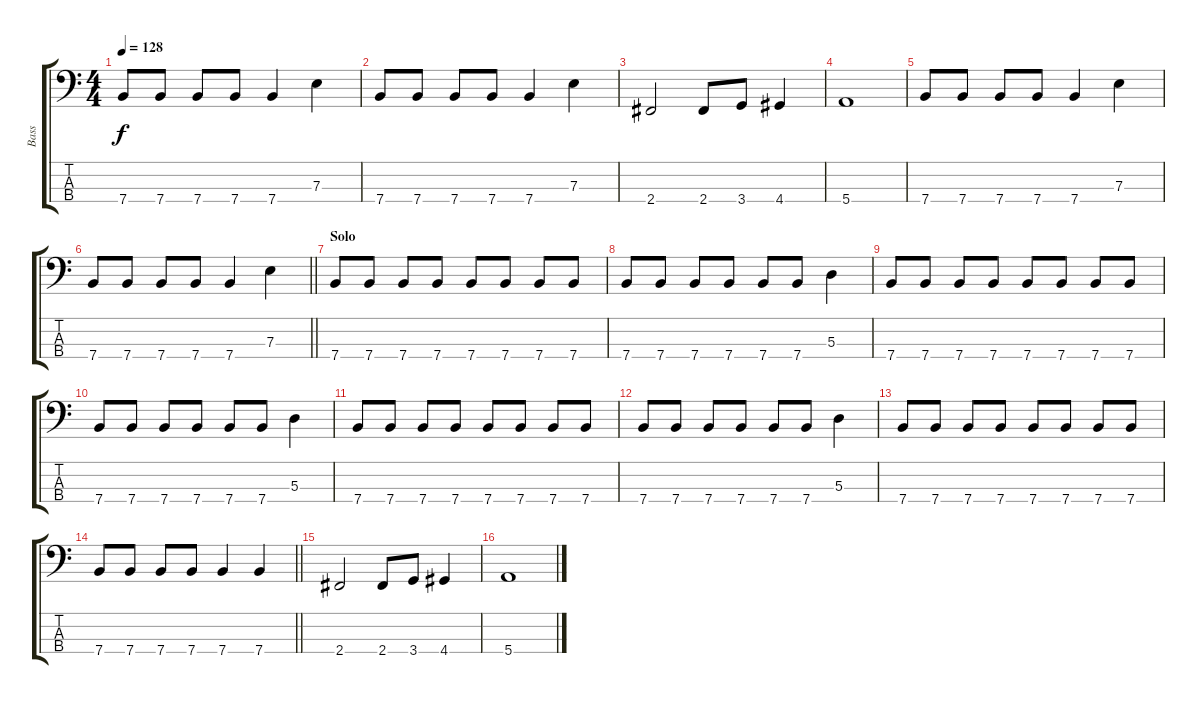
\track ("Bass" "Bass") {instrument electricbasspick}
\staff {score tabs}
\tuning (G2 D2 A1 E1) {hide}
\ts (4 4)
\tempo 128
\clef f4
\ks c
7.4.8{dy f} 7.4.8 7.4.8 7.4.8 7.4.4 7.3.4 |
7.4.8 7.4.8 7.4.8 7.4.8 7.4.4 7.3.4 |
2.4.2 2.4.8 3.4.8 4.4.4 |
5.4.1 |
7.4.8 7.4.8 7.4.8 7.4.8 7.4.4 7.3.4 |
\barLineRight lightlight
7.4.8 7.4.8 7.4.8 7.4.8 7.4.4 7.3.4 |
\section ("" "Solo")
7.4.8 7.4.8 7.4.8 7.4.8 7.4.8 7.4.8 7.4.8 7.4.8 |
7.4.8 7.4.8 7.4.8 7.4.8 7.4.8 7.4.8 5.3.4 |
7.4.8 7.4.8 7.4.8 7.4.8 7.4.8 7.4.8 7.4.8 7.4.8 |
7.4.8 7.4.8 7.4.8 7.4.8 7.4.8 7.4.8 5.3.4 |
7.4.8 7.4.8 7.4.8 7.4.8 7.4.8 7.4.8 7.4.8 7.4.8 |
7.4.8 7.4.8 7.4.8 7.4.8 7.4.8 7.4.8 5.3.4 |
7.4.8 7.4.8 7.4.8 7.4.8 7.4.8 7.4.8 7.4.8 7.4.8 |
\barLineRight lightlight
7.4.8 7.4.8 7.4.8 7.4.8 7.4.4 7.4.4 |
2.4.2 2.4.8 3.4.8 4.4.4 |
5.4.1
